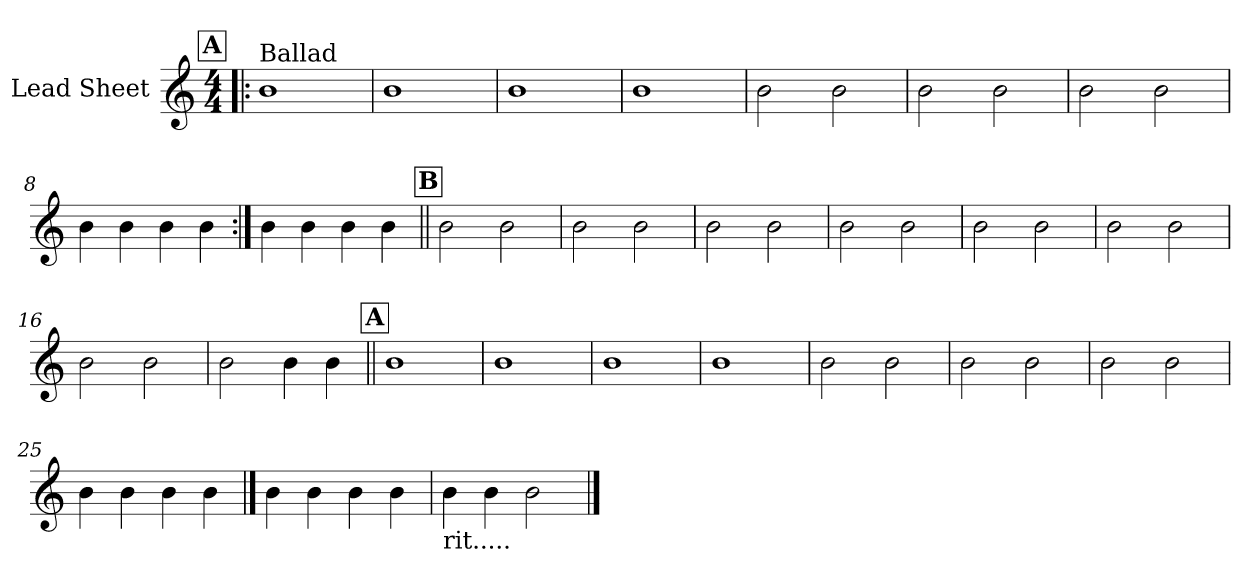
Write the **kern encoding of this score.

**kern
*part1
*staff1
*I"Lead Sheet
*clefG2
*k[]
*M4/4
!!LO:REH:place=s1:a:fs=14:t=A
=1!|:
!LO:TX:a:t=Ballad
1b
=2
1b
=3
1b
=4
1b
!!LO:LB:g=z
=5
2b\
2b\
=6
2b\
2b\
=7
2b\
2b\
=8
4b\
4b\
4b\
4b\
!!LO:LB:g=z
=9:|!
4b\
4b\
4b\
4b\
!!LO:LB:g=z
!!LO:REH:place=s1:a:fs=14:t=B
=10||
2b\
2b\
=11
2b\
2b\
=12
2b\
2b\
=13
2b\
2b\
!!LO:LB:g=z
=14
2b\
2b\
=15
2b\
2b\
=16
2b\
2b\
=17
2b\
4b\
4b\
!!LO:LB:g=z
!!LO:REH:place=s1:a:fs=14:t=A
=18||
1b
=19
1b
=20
1b
=21
1b
!!LO:LB:g=z
=22
2b\
2b\
=23
2b\
2b\
=24
2b\
2b\
=25
4b\
4b\
4b\
4b\
!!LO:LB:g=z
==26
4b\
4b\
4b\
4b\
=27
!LO:TX:b:t=rit.....
4b\
4b\
2b\
==
*-
